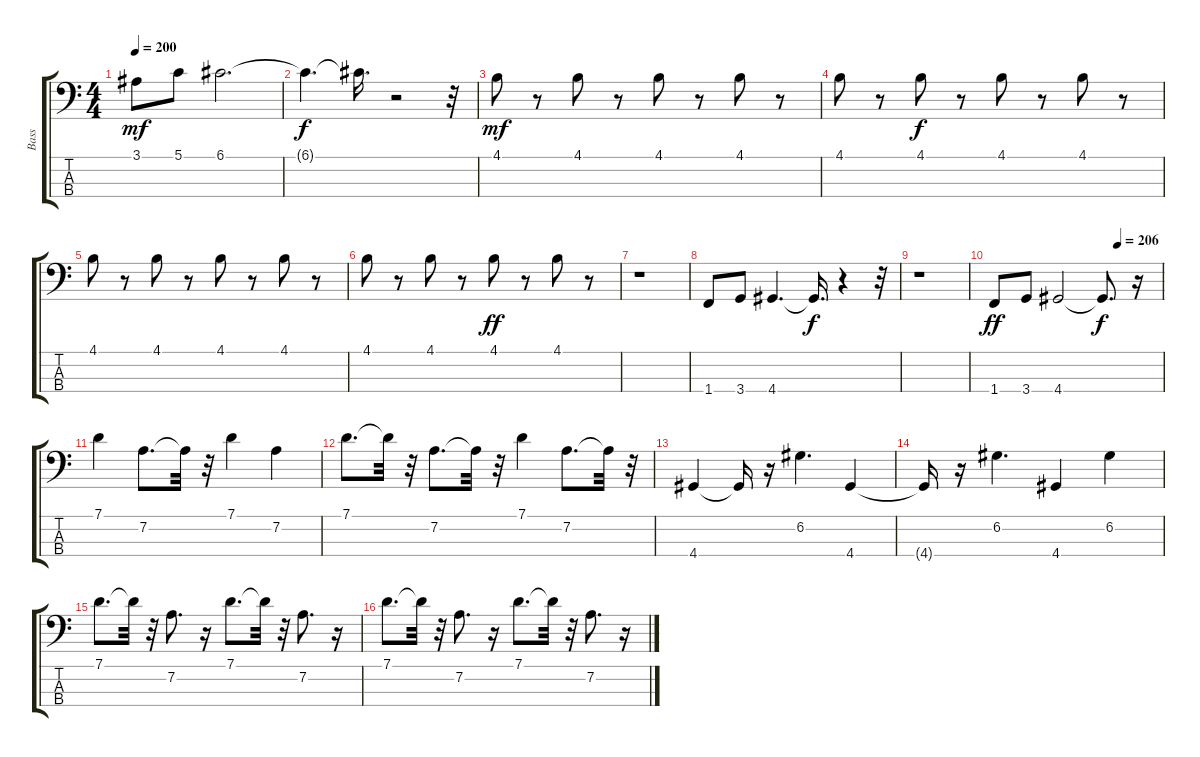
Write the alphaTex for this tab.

\track ("Bass" "Bass") {instrument acousticbass}
\staff {score tabs}
\tuning (G2 D2 A1 E1) {hide}
\ts (4 4)
\tempo 200
\clef f4
\ks c
3.1.8{dy mf} 5.1.8 6.1.2{d} |
6.1{t}.4{d dy f} 6.1{t}.16{d} r.2 r.32 |
4.1.8{dy mf} r.8 4.1.8 r.8 4.1.8 r.8 4.1.8 r.8 |
4.1.8 r.8 4.1.8{dy f} r.8 4.1.8 r.8 4.1.8 r.8 |
4.1.8 r.8 4.1.8 r.8 4.1.8 r.8 4.1.8 r.8 |
4.1.8 r.8 4.1.8 r.8 4.1.8{dy ff} r.8 4.1.8 r.8 |
r.1 |
1.4.8 3.4.8 4.4.4{d} 4.4{t}.16{d dy f} r.4 r.32 |
r.1 |
\tempo (206 0.7395833333333334)
1.4.8{dy ff} 3.4.8 4.4.2 4.4{t}.8{d dy f} r.16 |
7.1.4 7.2.8{d} 7.2{t}.32 r.32 7.1.4 7.2.4 |
7.1.8{d} 7.1{t}.32 r.32 7.2.8{d} 7.2{t}.32 r.32 7.1.4 7.2.8{d} 7.2{t}.32 r.32 |
4.4.4 4.4{t}.16 r.16 6.2.4{d} 4.4.4 |
4.4{t}.16 r.16 6.2.4{d} 4.4.4 6.2.4 |
7.1.8{d} 7.1{t}.32 r.32 7.2.8{d} r.16 7.1.8{d} 7.1{t}.32 r.32 7.2.8{d} r.16 |
7.1.8{d} 7.1{t}.32 r.32 7.2.8{d} r.16 7.1.8{d} 7.1{t}.32 r.32 7.2.8{d} r.16
